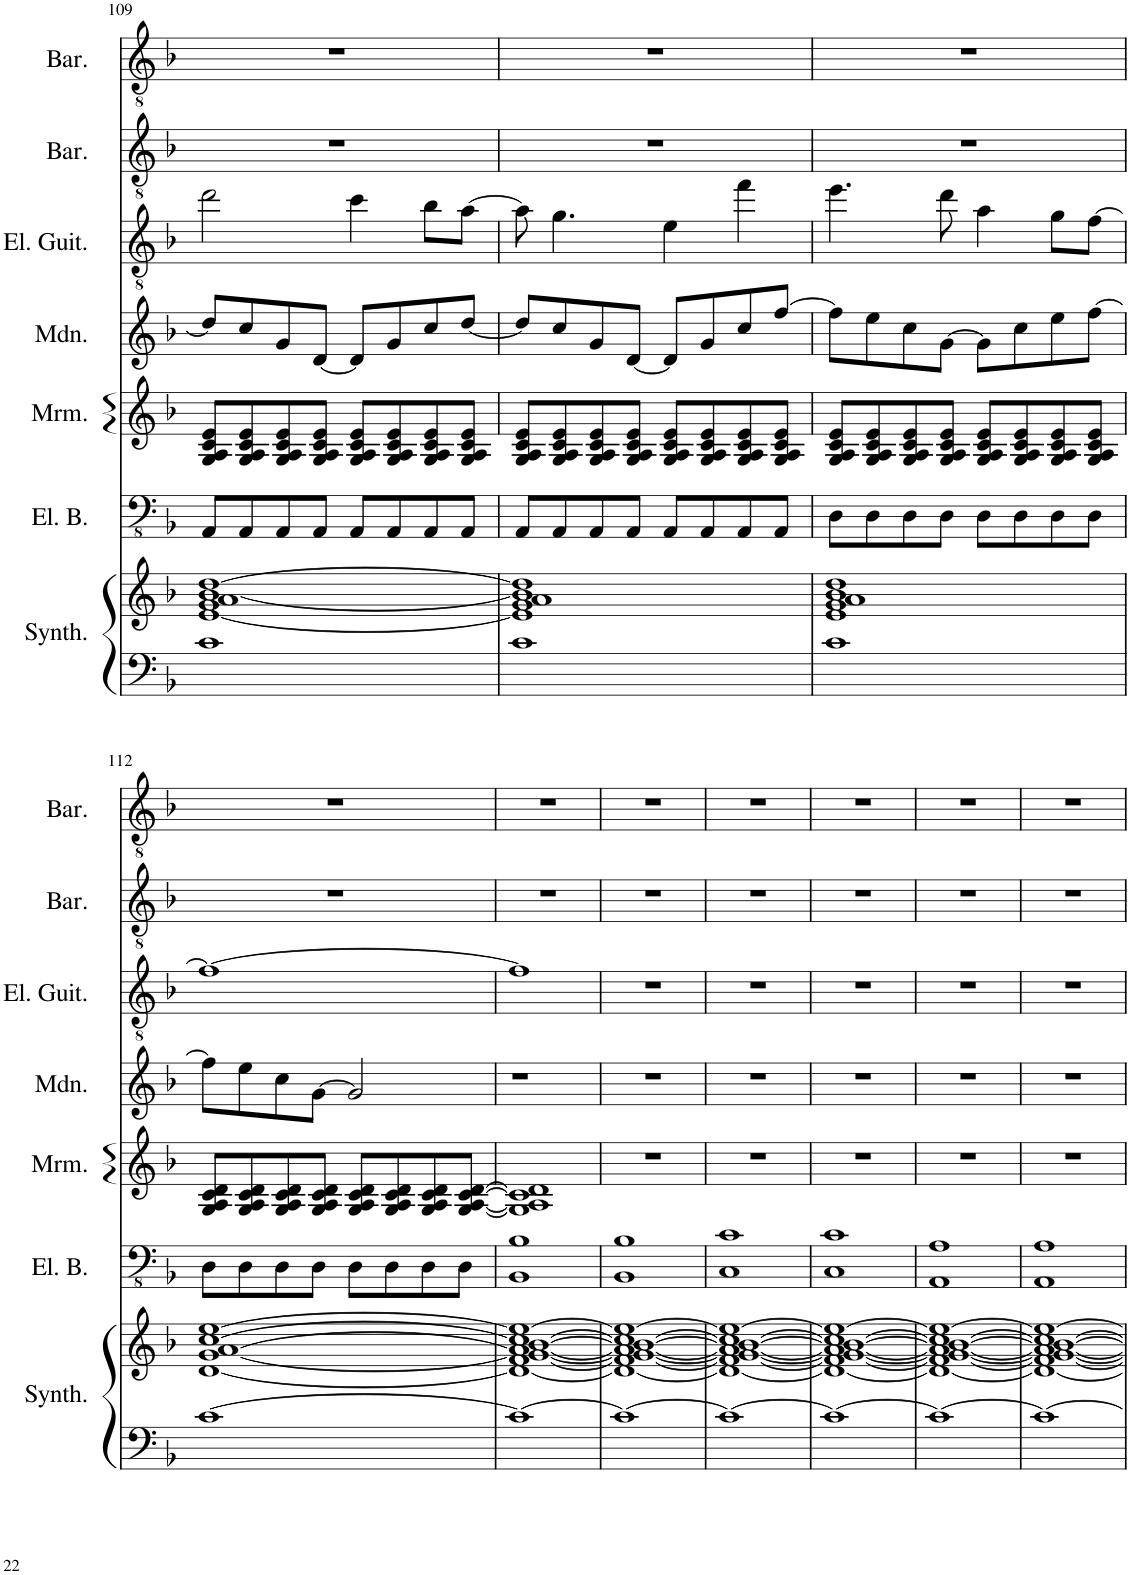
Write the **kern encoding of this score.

**kern	**kern	**kern	**kern	**kern	**kern	**kern	**kern
*part7	*part7	*part6	*part5	*part4	*part3	*part2	*part1
*staff8	*staff7	*staff6	*staff5	*staff4	*staff3	*staff2	*staff1
*I"String Synthesizer	*	*I"Electric Bass	*I"Marimba	*I"Mandolin	*I"Electric Guitar	*I"Baritone	*I"Baritone
*I'Synth.	*	*I'El. B.	*I'Mrm.	*I'Mdn.	*I'El. Guit.	*I'Bar.	*I'Bar.
!!LO:PB:g=z
*clefF4	*clefG2	*clefFv4	*clefG2	*clefG2	*clefGv2	*clefGv2	*clefGv2
*k[b-]	*k[b-]	*k[b-]	*k[b-]	*k[b-]	*k[b-]	*k[b-]	*k[b-]
*M4/4	*M4/4	*M4/4	*M4/4	*M4/4	*M4/4	*M4/4	*M4/4
=109	=109	=109	=109	=109	=109	=109	=109
1c	[1e 1g 1a [1b- [1dd	8AAA/L	8G/ 8A/ 8c/ 8e/L	8dd/L]	2dd\	1r	1r
.	.	8AAA/	8G/ 8A/ 8c/ 8e/	8cc/	.	.	.
.	.	8AAA/	8G/ 8A/ 8c/ 8e/	8g/	.	.	.
.	.	8AAA/J	8G/ 8A/ 8c/ 8e/J	[8d/J	.	.	.
.	.	8AAA/L	8G/ 8A/ 8c/ 8e/L	8d/L]	4cc\	.	.
.	.	8AAA/	8G/ 8A/ 8c/ 8e/	8g/	.	.	.
.	.	8AAA/	8G/ 8A/ 8c/ 8e/	8cc/	8b-\L	.	.
.	.	8AAA/J	8G/ 8A/ 8c/ 8e/J	[8dd/J	[8a\J	.	.
=110	=110	=110	=110	=110	=110	=110	=110
1c	1e] 1g 1a 1b-] 1dd]	8AAA/L	8G/ 8A/ 8c/ 8e/L	8dd/L]	8a\]	1r	1r
.	.	8AAA/	8G/ 8A/ 8c/ 8e/	8cc/	4.g\	.	.
.	.	8AAA/	8G/ 8A/ 8c/ 8e/	8g/	.	.	.
.	.	8AAA/J	8G/ 8A/ 8c/ 8e/J	[8d/J	.	.	.
.	.	8AAA/L	8G/ 8A/ 8c/ 8e/L	8d/L]	4e\	.	.
.	.	8AAA/	8G/ 8A/ 8c/ 8e/	8g/	.	.	.
.	.	8AAA/	8G/ 8A/ 8c/ 8e/	8cc/	4ff\	.	.
.	.	8AAA/J	8G/ 8A/ 8c/ 8e/J	[8ff/J	.	.	.
=111	=111	=111	=111	=111	=111	=111	=111
1c	1e 1g 1a 1b- 1dd	8DD\L	8G/ 8A/ 8c/ 8e/L	8ff\L]	4.ee\	1r	1r
.	.	8DD\	8G/ 8A/ 8c/ 8e/	8ee\	.	.	.
.	.	8DD\	8G/ 8A/ 8c/ 8e/	8cc\	.	.	.
.	.	8DD\J	8G/ 8A/ 8c/ 8e/J	[8g\J	8dd\	.	.
.	.	8DD\L	8G/ 8A/ 8c/ 8e/L	8g\L]	4a\	.	.
.	.	8DD\	8G/ 8A/ 8c/ 8e/	8cc\	.	.	.
.	.	8DD\	8G/ 8A/ 8c/ 8e/	8ee\	8g\L	.	.
.	.	8DD\J	8G/ 8A/ 8c/ 8e/J	[8ff\J	[8f\J	.	.
!!LO:LB:g=z
=112	=112	=112	=112	=112	=112	=112	=112
[1c	[1d [1g [1a [1cc [1ee	8DD\L	8G/ 8A/ 8c/ 8d/L	8ff\L]	1f_	1r	1r
.	.	8DD\	8G/ 8A/ 8c/ 8d/	8ee\	.	.	.
.	.	8DD\	8G/ 8A/ 8c/ 8d/	8cc\	.	.	.
.	.	8DD\J	8G/ 8A/ 8c/ 8d/J	[8g\J	.	.	.
.	.	8DD\L	8G/ 8A/ 8c/ 8d/L	2g/]	.	.	.
.	.	8DD\	8G/ 8A/ 8c/ 8d/	.	.	.	.
.	.	8DD\	8G/ 8A/ 8c/ 8d/	.	.	.	.
.	.	8DD\J	[8G/ [8A/ [8c/ [8d/J	.	.	.	.
=113	=113	=113	=113	=113	=113	=113	=113
1c_	1d_ [1f 1g_ 1a_ [1b- 1cc_ 1ee_	1BBB- 1BB-	1G] 1A] 1c] 1d]	1r	1f]	1r	1r
=114	=114	=114	=114	=114	=114	=114	=114
1c_	1d_ 1f_ 1g_ 1a_ 1b-_ 1cc_ 1ee_	1BBB- 1BB-	1r	1r	1r	1r	1r
=115	=115	=115	=115	=115	=115	=115	=115
1c_	1d_ 1f_ 1g_ 1a_ 1b-_ 1cc_ 1ee_	1CC 1C	1r	1r	1r	1r	1r
=116	=116	=116	=116	=116	=116	=116	=116
1c_	1d_ 1f_ 1g_ 1a_ 1b-_ 1cc_ 1ee_	1CC 1C	1r	1r	1r	1r	1r
=117	=117	=117	=117	=117	=117	=117	=117
1c_	1d_ 1f_ 1g_ 1a_ 1b-_ 1cc_ 1ee_	1AAA 1AA	1r	1r	1r	1r	1r
=118	=118	=118	=118	=118	=118	=118	=118
1c_	1d_ 1f_ 1g_ 1a_ 1b-_ 1cc_ 1ee_	1AAA 1AA	1r	1r	1r	1r	1r
=	=	=	=	=	=	=	=
*-	*-	*-	*-	*-	*-	*-	*-
